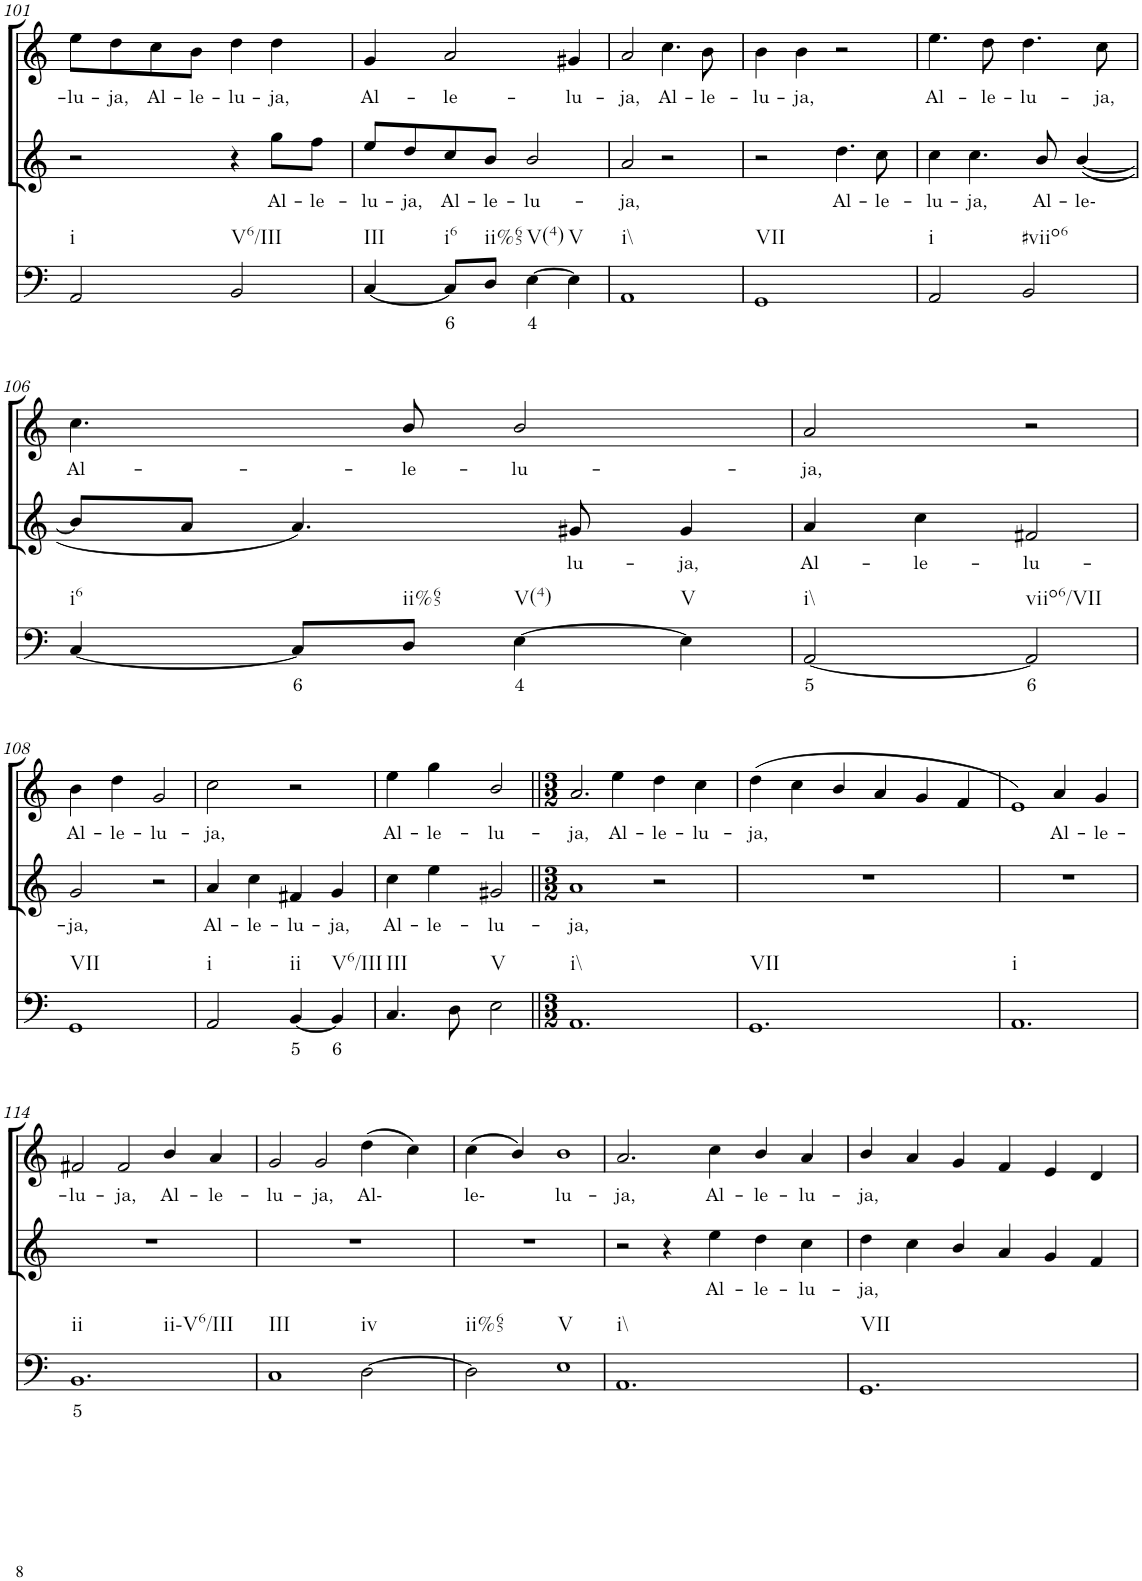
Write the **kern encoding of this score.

**kern	**text	**kern	**text	**kern	**text
*part3	*part3	*part2	*part2	*part1	*part1
*staff3	*staff3	*staff2	*staff2	*staff1	*staff1
*I"Continuo	*	*I"Soprano II	*	*I"Soprano I	*
!!LO:PB:g=z
*clefF4	*	*clefG2	*	*clefG2	*
*k[]	*	*k[]	*	*k[]	*
*M4/4	*	*M4/4	*	*M4/4	*
=101	=101	=101	=101	=101	=101
!LO:TX:b:t=i	!	!	!	!	!
!	!	!	!	!	!LO:LY:b
2AA/	.	2r	.	8ee\L	lu-
!	!	!	!	!	!LO:LY:b
.	.	.	.	8dd\	ja,
!	!	!	!	!	!LO:LY:b
.	.	.	.	8cc\	Al-
!	!	!	!	!	!LO:LY:b
.	.	.	.	8b\J	le-
!LO:TX:b:t=V6/III	!	!	!	!	!
!	!	!	!	!	!LO:LY:b
2BB/	.	4r	.	4dd\	lu-
!	!	!	!LO:LY:b	!	!LO:LY:b
.	.	8gg\L	Al-	4dd\	ja,
!	!	!	!LO:LY:b	!	!
.	.	8ff\J	le-	.	.
=102	=102	=102	=102	=102	=102
!LO:TX:b:t=III	!	!	!	!	!
!	!	!	!LO:LY:b	!	!LO:LY:b
[4C/	.	8ee/L	lu-	4g/	Al-
!	!	!	!LO:LY:b	!	!
.	.	8dd/	ja,	.	.
!LO:TX:b:t=i6	!	!	!	!	!
!	!LO:LY:b	!	!LO:LY:b	!	!LO:LY:b
8C/L]	6	8cc/	Al-	2a/	le-
!LO:TX:b:t=ii%65	!	!	!	!	!
!	!	!	!LO:LY:b	!	!
8D/J	.	8b/J	le-	.	.
!LO:TX:b:t=V(4)	!	!	!	!	!
!	!LO:LY:b	!	!LO:LY:b	!	!
[4E\	4	2b/	lu-	.	.
!LO:TX:b:t=V	!	!	!	!	!
!	!	!	!	!	!LO:LY:b
4E\]	.	.	.	4g#X/	lu-
=103	=103	=103	=103	=103	=103
!LO:TX:b:t=i\\	!	!	!	!	!
!	!	!	!LO:LY:b	!	!LO:LY:b
1AA	.	2a/	ja,	2a/	ja,
!	!	!	!	!	!LO:LY:b
.	.	2r	.	4.cc\	Al-
!	!	!	!	!	!LO:LY:b
.	.	.	.	8b\	le-
=104	=104	=104	=104	=104	=104
!LO:TX:b:t=VII	!	!	!	!	!
!	!	!	!	!	!LO:LY:b
1GG	.	2r	.	4b\	lu-
!	!	!	!	!	!LO:LY:b
.	.	.	.	4b\	ja,
!	!	!	!LO:LY:b	!	!
.	.	4.dd\	Al-	2r	.
!	!	!	!LO:LY:b	!	!
.	.	8cc\	le-	.	.
=105	=105	=105	=105	=105	=105
!LO:TX:b:t=i	!	!	!	!	!
!	!	!	!LO:LY:b	!	!LO:LY:b
2AA/	.	4cc\	lu-	4.ee\	Al-
!	!	!	!LO:LY:b	!	!
.	.	4.cc\	ja,	.	.
!	!	!	!	!	!LO:LY:b
.	.	.	.	8dd\	le-
!LO:TX:b:t=#viio6	!	!	!	!	!
!	!	!	!	!	!LO:LY:b
2BB/	.	.	.	4.dd\	lu-
!	!	!	!LO:LY:b	!	!
.	.	8b/	Al-	.	.
!	!	!	!LO:LY:b	!	!
.	.	([4b/	le-	.	.
!	!	!	!	!	!LO:LY:b
.	.	.	.	8cc\	ja,
!!LO:LB:g=z
=106	=106	=106	=106	=106	=106
!LO:TX:b:t=i6	!	!	!	!	!
!	!	!	!	!	!LO:LY:b
[4C/	.	8b/L]	.	4.cc\	Al-
.	.	8a/J	.	.	.
!	!LO:LY:b	!	!	!	!
8C/L]	6	4.a/)	.	.	.
!LO:TX:b:t=ii%65	!	!	!	!	!
!	!	!	!	!	!LO:LY:b
8D/J	.	.	.	8b/	le-
!LO:TX:b:t=V(4)	!	!	!	!	!
!	!LO:LY:b	!	!	!	!LO:LY:b
[4E\	4	.	.	2b/	lu-
!	!	!	!LO:LY:b	!	!
.	.	8g#X/	lu-	.	.
!LO:TX:b:t=V	!	!	!	!	!
!	!	!	!LO:LY:b	!	!
4E\]	.	4g#/	ja,	.	.
=107	=107	=107	=107	=107	=107
!LO:TX:b:t=i\\	!	!	!	!	!
!	!LO:LY:b	!	!LO:LY:b	!	!LO:LY:b
[2AA/	5	4a/	Al-	2a/	ja,
!	!	!	!LO:LY:b	!	!
.	.	4cc\	le-	.	.
!LO:TX:b:t=viio6/VII	!	!	!	!	!
!	!LO:LY:b	!	!LO:LY:b	!	!
2AA/]	6	2f#X/	lu-	2r	.
!!LO:LB:g=z
=108	=108	=108	=108	=108	=108
!LO:TX:b:t=VII	!	!	!	!	!
!	!	!	!LO:LY:b	!	!LO:LY:b
1GG	.	2g/	ja,	4b\	Al-
!	!	!	!	!	!LO:LY:b
.	.	.	.	4dd\	le-
!	!	!	!	!	!LO:LY:b
.	.	2r	.	2g/	lu-
=109	=109	=109	=109	=109	=109
!LO:TX:b:t=i	!	!	!	!	!
!	!	!	!LO:LY:b	!	!LO:LY:b
2AA/	.	4a/	Al-	2cc\	ja,
!	!	!	!LO:LY:b	!	!
.	.	4cc\	le-	.	.
!LO:TX:b:t=ii	!	!	!	!	!
!	!LO:LY:b	!	!LO:LY:b	!	!
[4BB/	5	4f#X/	lu-	2r	.
!LO:TX:b:t=V6/III	!	!	!	!	!
!	!LO:LY:b	!	!LO:LY:b	!	!
4BB/]	6	4g/	ja,	.	.
=110	=110	=110	=110	=110	=110
!LO:TX:b:t=III	!	!	!	!	!
!	!	!	!LO:LY:b	!	!LO:LY:b
4.C/	.	4cc\	Al-	4ee\	Al-
!	!	!	!LO:LY:b	!	!LO:LY:b
.	.	4ee\	le-	4gg\	le-
8D\	.	.	.	.	.
!LO:TX:b:t=V	!	!	!	!	!
!	!	!	!LO:LY:b	!	!LO:LY:b
2E\	.	2g#X/	lu-	2b/	lu-
=111||	=111||	=111||	=111||	=111||	=111||
*M3/2	*	*M3/2	*	*M3/2	*
!LO:TX:b:t=i\\	!	!	!	!	!
!	!	!	!LO:LY:b	!	!LO:LY:b
1.AA	.	1a	ja,	2.a/	ja,
!	!	!	!	!	!LO:LY:b
.	.	.	.	4ee\	Al-
!	!	!	!	!	!LO:LY:b
.	.	2r	.	4dd\	le-
!	!	!	!	!	!LO:LY:b
.	.	.	.	4cc\	lu-
=112	=112	=112	=112	=112	=112
!LO:TX:b:t=VII	!	!	!	!	!
!	!	!	!	!	!LO:LY:b
1.GG	.	1.r	.	(4dd\	ja,
.	.	.	.	4cc\	.
.	.	.	.	4b/	.
.	.	.	.	4a/	.
.	.	.	.	4g/	.
.	.	.	.	4f/	.
=113	=113	=113	=113	=113	=113
!LO:TX:b:t=i	!	!	!	!	!
1.AA	.	1.r	.	1e)	.
!	!	!	!	!	!LO:LY:b
.	.	.	.	4a/	Al-
!	!	!	!	!	!LO:LY:b
.	.	.	.	4g/	le-
!!LO:LB:g=z
=114	=114	=114	=114	=114	=114
!LO:TX:b:t=ii	!	!	!	!	!
!LO:TX:b:t=ii-V6/III	!	!	!	!	!
!	!LO:LY:b	!	!	!	!LO:LY:b
1.BB	5	1.r	.	2f#X/	lu-
!	!	!	!	!	!LO:LY:b
.	.	.	.	2f#/	ja,
!	!	!	!	!	!LO:LY:b
.	.	.	.	4b/	Al-
!	!	!	!	!	!LO:LY:b
.	.	.	.	4a/	le-
=115	=115	=115	=115	=115	=115
!LO:TX:b:t=III	!	!	!	!	!
!	!	!	!	!	!LO:LY:b
1C	.	1.r	.	2g/	lu-
!	!	!	!	!	!LO:LY:b
.	.	.	.	2g/	ja,
!LO:TX:b:t=iv	!	!	!	!	!
!	!	!	!	!	!LO:LY:b
[2D\	.	.	.	(4dd\	Al-
.	.	.	.	4cc\)	.
=116	=116	=116	=116	=116	=116
!LO:TX:b:t=ii%65	!	!	!	!	!
!	!	!	!	!	!LO:LY:b
2D\]	.	1.r	.	(4cc\	le-
.	.	.	.	4b/)	.
!LO:TX:b:t=V	!	!	!	!	!
!	!	!	!	!	!LO:LY:b
1E	.	.	.	1b	lu-
=117	=117	=117	=117	=117	=117
!LO:TX:b:t=i\\	!	!	!	!	!
!	!	!	!	!	!LO:LY:b
1.AA	.	2r	.	2.a/	ja,
.	.	4r	.	.	.
!	!	!	!LO:LY:b	!	!LO:LY:b
.	.	4ee\	Al-	4cc\	Al-
!	!	!	!LO:LY:b	!	!LO:LY:b
.	.	4dd\	le-	4b/	le-
!	!	!	!LO:LY:b	!	!LO:LY:b
.	.	4cc\	lu-	4a/	lu-
=118	=118	=118	=118	=118	=118
!LO:TX:b:t=VII	!	!	!	!	!
!	!	!	!LO:LY:b	!	!LO:LY:b
1.GG	.	4dd\	ja,	4b/	ja,
.	.	4cc\	.	4a/	.
.	.	4b/	.	4g/	.
.	.	4a/	.	4f/	.
.	.	4g/	.	4e/	.
.	.	4f/	.	4d/	.
=	=	=	=	=	=
*-	*-	*-	*-	*-	*-
